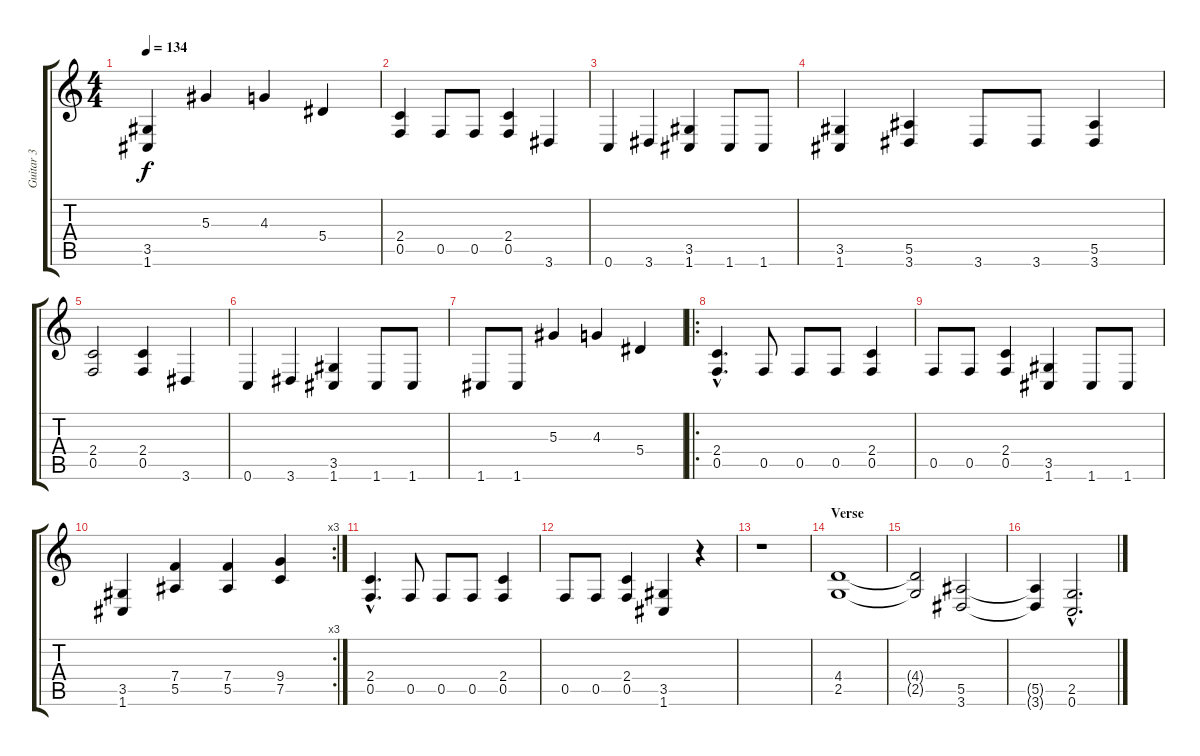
\track ("Guitar 3" "Guitar 3") {instrument overdrivenguitar}
\staff {score tabs}
\tuning (C4 G3 Eb3 Bb2 F2 C2) {hide}
\ts (4 4)
\tempo 134
\clef g2
\ks c
(3.5{t} 1.6{t}).4{dy f} 5.3.4 4.3.4 5.4.4 |
(2.4 0.5).4 0.5.8 0.5.8 (2.4 0.5).4 3.6.4 |
0.6.4 3.6.4 (3.5 1.6).4 1.6.8 1.6.8 |
(3.5 1.6).4 (5.5 3.6).4 3.6.8 3.6.8 (5.5 3.6).4 |
(2.4 0.5).2 (2.4 0.5).4 3.6.4 |
0.6.4 3.6.4 (3.5 1.6).4 1.6.8 1.6.8 |
1.6.8 1.6.8 5.3.4 4.3.4 5.4.4 |
\ro
(2.4{hac} 0.5{hac}).4{d} 0.5.8 0.5.8 0.5.8 (2.4 0.5).4 |
0.5.8 0.5.8 (2.4 0.5).4 (3.5 1.6).4 1.6.8 1.6.8 |
\rc 3
(3.5 1.6).4 (7.4 5.5).4 (7.4 5.5).4 (9.4 7.5).4 |
(2.4{hac} 0.5{hac}).4{d} 0.5.8 0.5.8 0.5.8 (2.4 0.5).4 |
0.5.8 0.5.8 (2.4 0.5).4 (3.5 1.6).4 r.4 |
r.1 |
\section ("" "Verse")
(4.4 2.5).1 |
(4.4{t} 2.5{t}).2 (5.5 3.6).2 |
(5.5{t} 3.6{t}).4 (2.5{hac} 0.6{hac}).2{d}
